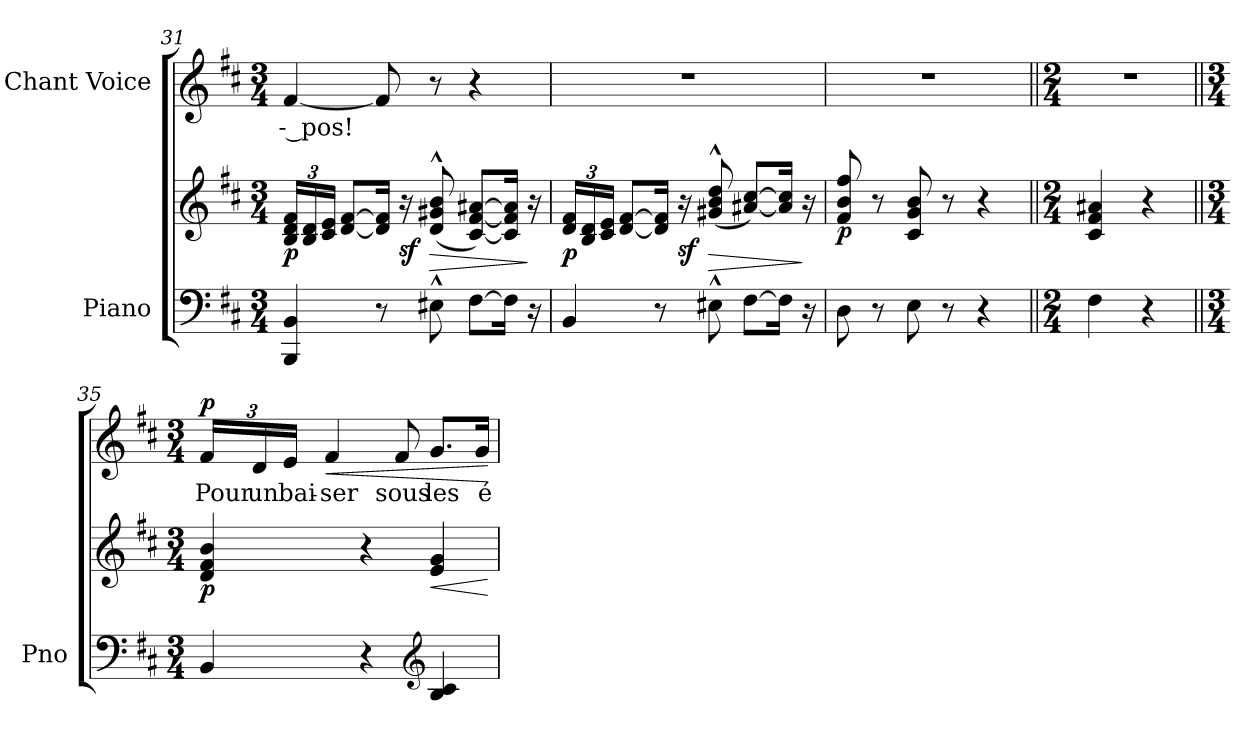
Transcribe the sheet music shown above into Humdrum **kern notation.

**kern	**kern	**dynam	**kern	**text	**dynam
*part2	*part2	*part2	*part1	*part1	*part1
*staff3	*staff2	*staff2/3	*staff1	*staff1	*staff1
*I"Piano	*	*	*I"Chant Voice	*	*
*I'Pno	*	*	*	*	*
!!LO:LB:g=z
*clefF4	*clefG2	*	*clefG2	*	*
*k[f#c#]	*k[f#c#]	*	*k[f#c#]	*	*
*M3/4	*M3/4	*	*M3/4	*	*
*	*Xbrackettup	*	*	*	*
=31	=31	=31	=31	=31	=31
!	!	!LO:DY:b	!	!LO:LY:b	!
4BBB/ 4BB/	24B/ 24d/ 24f#/LL	p	[4f#/	-- pos!	.
.	24B/ 24d/	.	.	.	.
.	24c#/ 24e/JJ	.	.	.	.
.	[8d/ [8f#/L	.	.	.	.
8r	16d/] 16f#/]Jk	.	8f#/]	.	.
!	!	!LO:DY:b	!	!	!
.	16r	sf	.	.	.
!	!	!LO:HP:b	!	!	!
8E#X^^\	(>8d/^^ 8g#X/^^ 8b/^^	>	8r	.	.
[8F#\L	[8c#/ [8f#/ [8a#X/L)	.	4r	.	.
16F#\Jk]	16c#/] 16f#/] 16a#/]Jk	.	.	.	.
16r	16r	]	.	.	.
=32	=32	=32	=32	=32	=32
!	!	!LO:DY:b	!	!	!
4BB/	24d/ 24f#/LL	p	2.r	.	.
.	24B/ 24d/	.	.	.	.
.	24c#/ 24e/JJ	.	.	.	.
.	[8d/ [8f#/L	.	.	.	.
8r	16d/] 16f#/]Jk	.	.	.	.
!	!	!LO:DY:b	!	!	!
.	16r	sf	.	.	.
!	!	!LO:HP:b	!	!	!
8E#X^^\	(>8g#X/^^ 8b/^^ 8dd/^^	>	.	.	.
[8F#\L	[8a#X/ [8cc#/L)	.	.	.	.
16F#\Jk]	16a#/] 16cc#/]Jk	.	.	.	.
16r	16r	]	.	.	.
=33	=33	=33	=33	=33	=33
!	!	!LO:DY:b	!	!	!
8D\	8f#/ 8b/ 8ff#/	p	2.r	.	.
8r	8r	.	.	.	.
8E\	8c#/ 8g/ 8b/	.	.	.	.
8r	8r	.	.	.	.
4r	4r	.	.	.	.
=34||	=34||	=34||	=34||	=34||	=34||
*M2/4	*M2/4	*	*M2/4	*	*
4F#\	4c#/ 4f#/ 4a#X/	.	2r	.	.
4r	4r	.	.	.	.
!!LO:PB:g=z
=35||	=35||	=35||	=35||	=35||	=35||
*M3/4	*M3/4	*	*M3/4	*	*
!	!	!LO:DY:b	!	!LO:LY:b	!LO:DY:a
4BB/	4d/ 4f#/ 4b/	p	24f#/LL	Pour	p
!	!	!	!	!LO:LY:b	!
.	.	.	24d/	un	.
!	!	!	!	!LO:LY:b	!
.	.	.	24e/JJ	bai-	.
!	!	!	!	!LO:LY:b	!LO:HP:b
.	.	.	4f#/	-ser	<
4r	4r	.	.	.	.
!	!	!	!	!LO:LY:b	!
.	.	.	8f#/	sous	.
*clefG2	*	*	*	*	*
!	!	!LO:HP:b	!	!LO:LY:b	!
4B/ 4c#/	4e/ 4g/	<	8.g/L	les	.
!	!	!	!	!LO:LY:b	!
.	.	.	16g/Jk	é-	.
.	.	[	.	.	[
=	=	=	=	=	=
*-	*-	*-	*-	*-	*-
